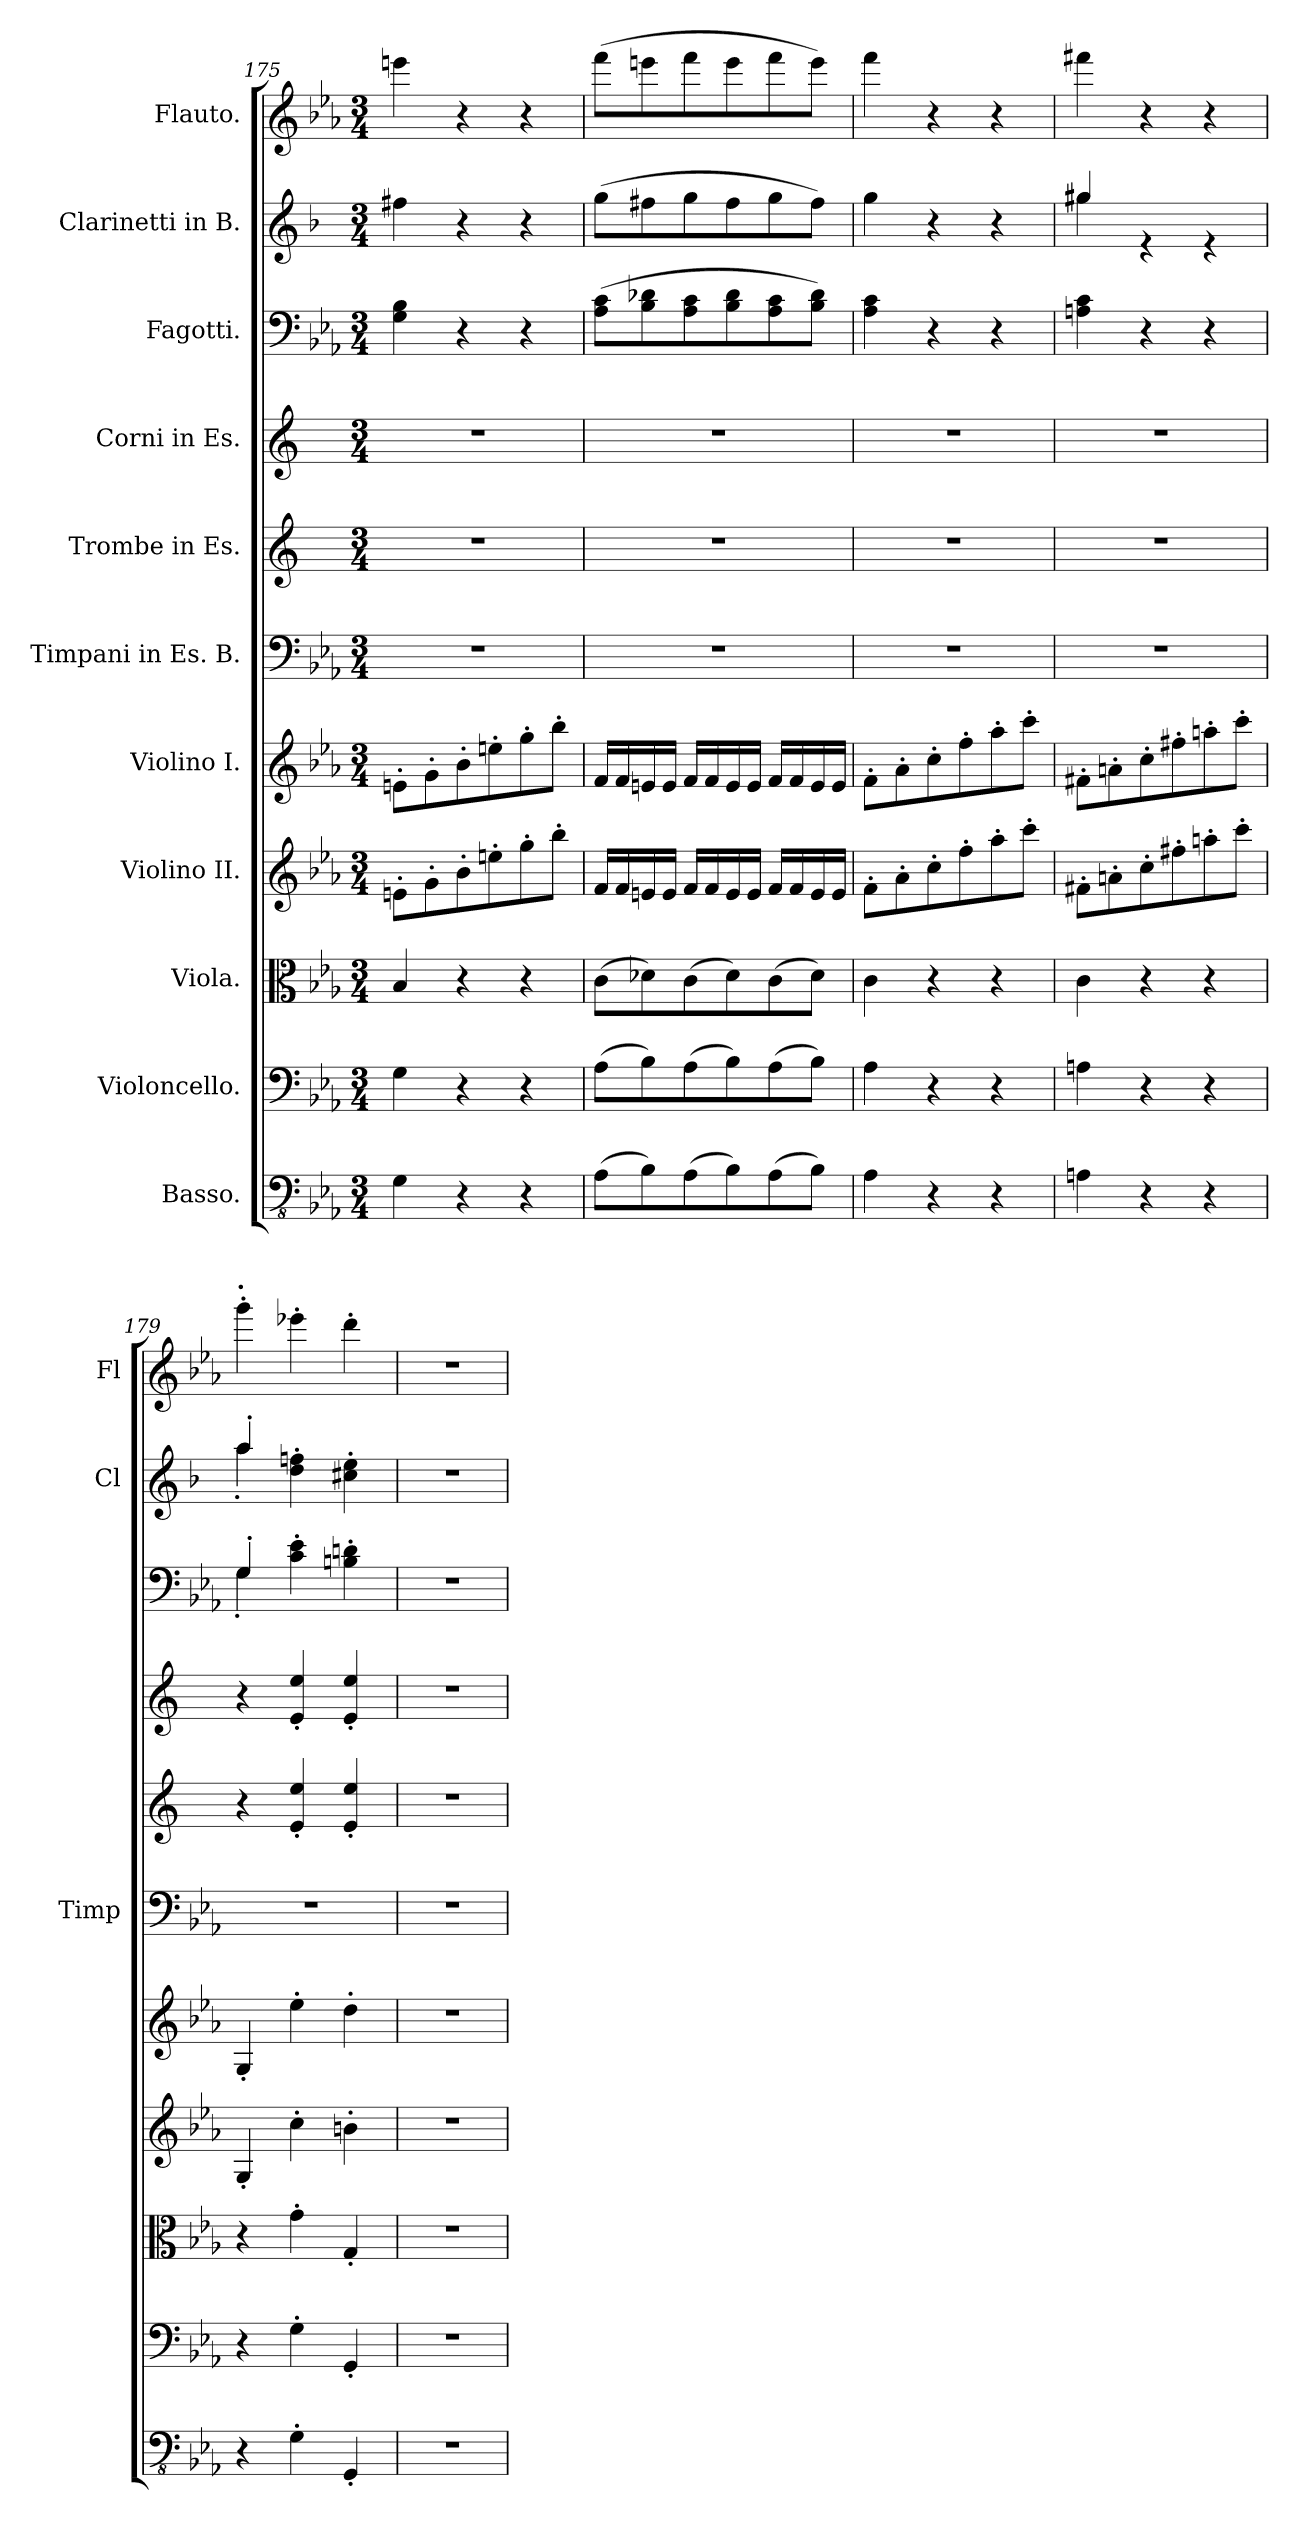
**kern	**kern	**kern	**kern	**kern	**kern	**kern	**kern	**kern	**kern	**kern
*part11	*part10	*part9	*part8	*part7	*part6	*part5	*part4	*part3	*part2	*part1
*staff11	*staff10	*staff9	*staff8	*staff7	*staff6	*staff5	*staff4	*staff3	*staff2	*staff1
*I"Basso.	*I"Violoncello.	*I"Viola.	*I"Violino II.	*I"Violino I.	*I"Timpani in Es. B.	*I"Trombe in Es.	*I"Corni in Es.	*I"Fagotti.	*I"Clarinetti in B.	*I"Flauto.
*	*	*	*	*	*I'Timp	*	*	*	*I'Cl	*I'Fl
*clefFv4	*clefF4	*clefC3	*clefG2	*clefG2	*clefF4	*clefG2	*clefG2	*clefF4	*clefG2	*clefG2
*	*	*	*	*	*	*ITrd-2c-3	*ITrd5c9	*	*ITrd1c2	*
*k[b-e-a-]	*k[b-e-a-]	*k[b-e-a-]	*k[b-e-a-]	*k[b-e-a-]	*k[b-e-a-]	*k[b-e-a-]	*k[b-e-a-]	*k[b-e-a-]	*k[b-e-a-]	*k[b-e-a-]
*M3/4	*M3/4	*M3/4	*M3/4	*M3/4	*M3/4	*M3/4	*M3/4	*M3/4	*M3/4	*M3/4
=175	=175	=175	=175	=175	=175	=175	=175	=175	=175	=175
4GG\	4G\	4B-/	8en'\L	8en'\L	2.r	2.r	2.r	4G\ 4B-\	4een\	4eeen\
.	.	.	8g'\	8g'\	.	.	.	.	.	.
4r	4r	4r	8b-'\	8b-'\	.	.	.	4r	4r	4r
.	.	.	8een'\	8een'\	.	.	.	.	.	.
4r	4r	4r	8gg'\	8gg'\	.	.	.	4r	4r	4r
.	.	.	8bb-'\J	8bb-'\J	.	.	.	.	.	.
=176	=176	=176	=176	=176	=176	=176	=176	=176	=176	=176
(>8AA-\L	(>8A-\L	(>8c\L	16f/LL	16f/LL	2.r	2.r	2.r	(>8A-\ 8c\L	(>8ff\L	(>8fff\L
.	.	.	16f/	16f/	.	.	.	.	.	.
8BB-\)	8B-\)	8d-X\)	16en/	16en/	.	.	.	8B-\ 8d-X\	8een\	8eeen\
.	.	.	16e/JJ	16e/JJ	.	.	.	.	.	.
(>8AA-\	(>8A-\	(>8c\	16f/LL	16f/LL	.	.	.	8A-\ 8c\	8ff\	8fff\
.	.	.	16f/	16f/	.	.	.	.	.	.
8BB-\)	8B-\)	8d-\)	16e/	16e/	.	.	.	8B-\ 8d-\	8ee\	8eee\
.	.	.	16e/JJ	16e/JJ	.	.	.	.	.	.
(>8AA-\	(>8A-\	(>8c\	16f/LL	16f/LL	.	.	.	8A-\ 8c\	8ff\	8fff\
.	.	.	16f/	16f/	.	.	.	.	.	.
8BB-\J)	8B-\J)	8d-\J)	16e/	16e/	.	.	.	8B-\ 8d-\J)	8ee\J)	8eee\J)
.	.	.	16e/JJ	16e/JJ	.	.	.	.	.	.
=177	=177	=177	=177	=177	=177	=177	=177	=177	=177	=177
4AA-\	4A-\	4c\	8f'\L	8f'\L	2.r	2.r	2.r	4A-\ 4c\	4ff\	4fff\
.	.	.	8a-'\	8a-'\	.	.	.	.	.	.
4r	4r	4r	8cc'\	8cc'\	.	.	.	4r	4r	4r
.	.	.	8ff'\	8ff'\	.	.	.	.	.	.
4r	4r	4r	8aa-'\	8aa-'\	.	.	.	4r	4r	4r
.	.	.	8ccc'\J	8ccc'\J	.	.	.	.	.	.
=178	=178	=178	=178	=178	=178	=178	=178	=178	=178	=178
*	*	*	*	*	*	*	*	*	*^	*
4AAn\	4An\	4c\	8f#X'\L	8f#X'\L	2.r	2.r	2.r	4An\ 4c\	4ff#X/	4ff#\	4fff#X\
.	.	.	8an'\	8an'\	.	.	.	.	.	.	.
4r	4r	4r	8cc'\	8cc'\	.	.	.	4r	4re	2ryy	4r
.	.	.	8ff#X'\	8ff#X'\	.	.	.	.	.	.	.
4r	4r	4r	8aan'\	8aan'\	.	.	.	4r	4re	.	4r
.	.	.	8ccc'\J	8ccc'\J	.	.	.	.	.	.	.
=179	=179	=179	=179	=179	=179	=179	=179	=179	=179	=179	=179
*	*	*	*	*	*	*	*	*^	*	*	*
!	!	!	!	!	!	!	!	!	!	!	!	!LO:TX:a:B:t=.
4r	4r	4r	4G'/	4G'/	2.r	4r	4r	4G'/	4G'\	4gg'/	4gg'\	4ggg'\
4GG'\	4G'\	4g'\	4cc'\	4ee-'\	.	4g/' 4gg/'	4G/' 4g/'	4c\' 4e-\'	2ryy	4cc\' 4ee-X\'	2ryy	4eee-X'\
4GGG'/	4GG'/	4G'/	4bn'\	4dd'\	.	4g/' 4gg/'	4G/' 4g/'	4Bn\' 4dn\'	.	4bn\' 4dd\'	.	4ddd'\
*	*	*	*	*	*	*	*	*v	*v	*	*	*
*	*	*	*	*	*	*	*	*	*v	*v	*
=180	=180	=180	=180	=180	=180	=180	=180	=180	=180	=180
2.r	2.r	2.r	2.r	2.r	2.r	2.r	2.r	2.r	2.r	2.r
=	=	=	=	=	=	=	=	=	=	=
*-	*-	*-	*-	*-	*-	*-	*-	*-	*-	*-
